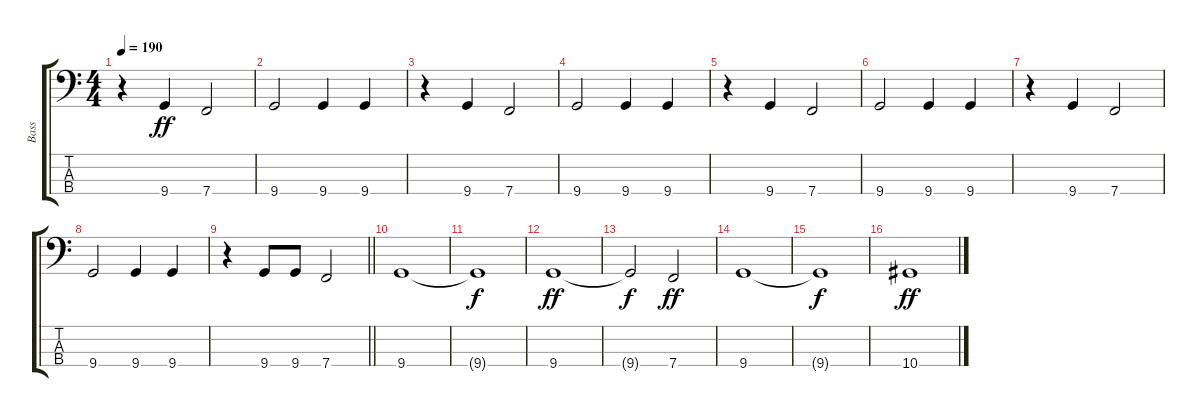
\track ("Bass" "Bass") {instrument electricbassfinger}
\staff {score tabs}
\tuning (Eb2 Bb1 F1 Bb0) {hide}
\ts (4 4)
\tempo 190
\clef f4
\ks c
r.4{dy ff} 9.4.4 7.4.2 |
9.4.2 9.4.4 9.4.4 |
r.4 9.4.4 7.4.2 |
9.4.2 9.4.4 9.4.4 |
r.4 9.4.4 7.4.2 |
9.4.2 9.4.4 9.4.4 |
r.4 9.4.4 7.4.2 |
9.4.2 9.4.4 9.4.4 |
\barLineRight lightlight
r.4 9.4.8 9.4.8 7.4.2 |
9.4.1 |
9.4{t}.1{dy f} |
9.4.1{dy ff} |
9.4{t}.2{dy f} 7.4.2{dy ff} |
9.4.1 |
9.4{t}.1{dy f} |
10.4.1{dy ff}
